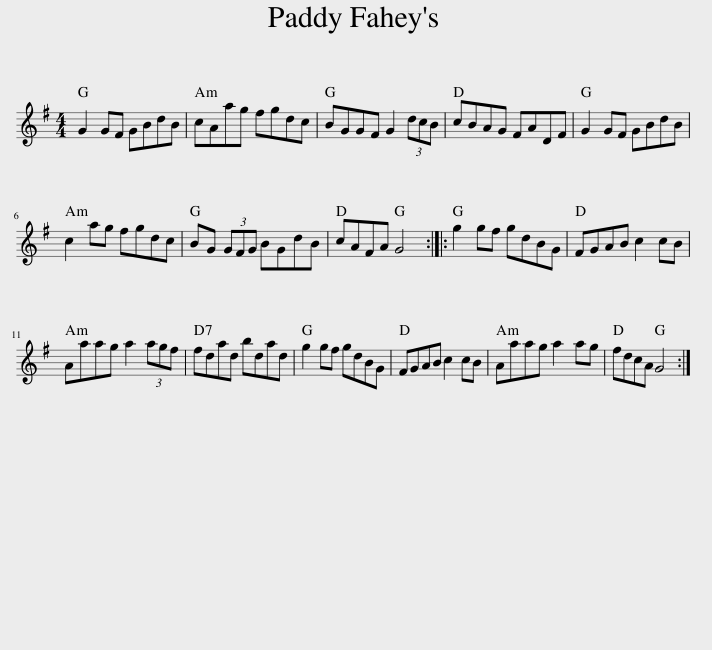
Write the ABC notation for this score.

X:1
L:1/8
M:4/4
I:linebreak $
K:G
V:1 treble
V:1
 G2 GF GBdB | cAag fgdc | BGGF G2 (3dcB | cBAG FADF | G2 GF GBdB |$ %5
 c2 ag fgdc | BG (3GFG BGdB | cAFA G4 :: g2 gf gdBG | FGAB c2 cB |$ %10
 Aaag a2 (3agf | fdad bdad | g2 gf gdBG | FGAB c2 cB | Aaag a2 ag | %15
 fdcA G4 :| %16
